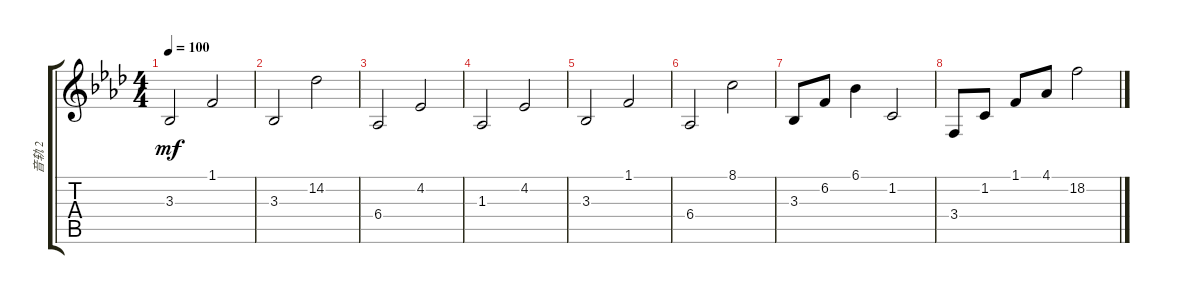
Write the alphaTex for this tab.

\track ("音轨 2" "音轨 2") {instrument brightacousticpiano}
\staff {score tabs}
\tuning (E4 B3 G3 D3 A2 E2) {hide}
\ts (4 4)
\tempo 100
\clef g2
\ks ab
3.3.2{dy mf} 1.1.2 |
3.3.2 14.2.2 |
6.4.2 4.2.2 |
1.3.2 4.2.2 |
3.3.2 1.1.2 |
6.4.2 8.1.2 |
3.3.8 6.2.8 6.1.4 1.2.2 |
3.4.8 1.2.8 1.1.8 4.1.8 18.2.2
